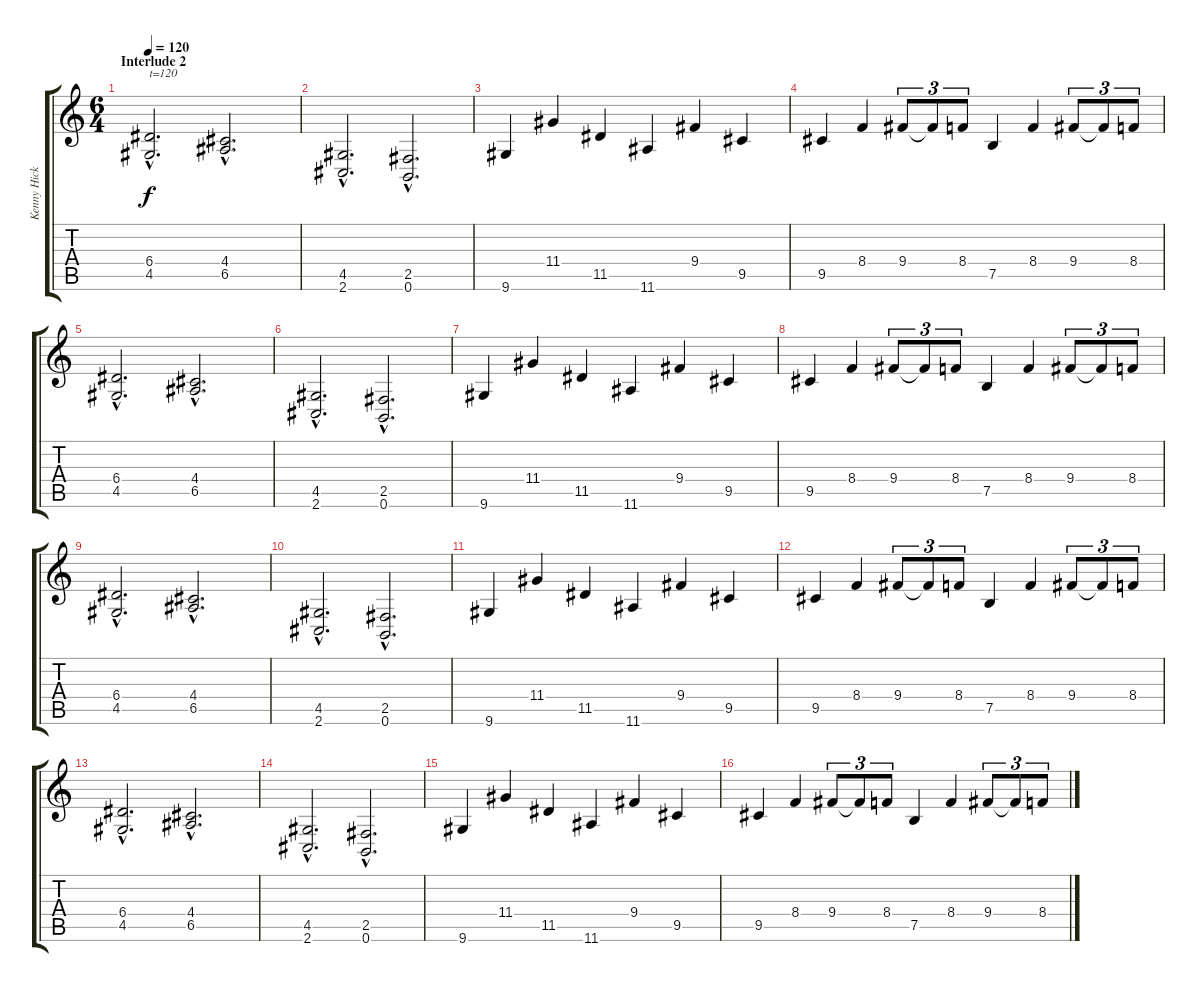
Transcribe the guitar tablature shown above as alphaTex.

\track ("Kenny Hickey  - Guitar" "Kenny Hick") {instrument distortionguitar}
\staff {score tabs}
\tuning (B3 Gb3 D3 A2 E2 B1) {hide}
\ts (6 4)
\section ("" "Interlude 2")
\tempo 120
\clef g2
\ks c
(6.4{hac} 4.5{hac}).2{d txt "t=120" dy f volume 10 balance 0 instrument distortionguitar} (4.4{hac} 6.5{hac}).2{d} |
(4.5{hac} 2.6{hac}).2{d} (2.5{hac} 0.6{hac}).2{d} |
9.6.4 11.4.4 11.5.4 11.6.4 9.4.4 9.5.4 |
9.5.4 8.4.4 9.4.8{tu (3 2)} 9.4{t}.8{tu (3 2)} 8.4.8{tu (3 2)} 7.5.4 8.4.4 9.4.8{tu (3 2)} 9.4{t}.8{tu (3 2)} 8.4.8{tu (3 2)} |
(6.4{hac} 4.5{hac}).2{d} (4.4{hac} 6.5{hac}).2{d} |
(4.5{hac} 2.6{hac}).2{d} (2.5{hac} 0.6{hac}).2{d} |
9.6.4 11.4.4 11.5.4 11.6.4 9.4.4 9.5.4 |
9.5.4 8.4.4 9.4.8{tu (3 2)} 9.4{t}.8{tu (3 2)} 8.4.8{tu (3 2)} 7.5.4 8.4.4 9.4.8{tu (3 2)} 9.4{t}.8{tu (3 2)} 8.4.8{tu (3 2)} |
(6.4{hac} 4.5{hac}).2{d} (4.4{hac} 6.5{hac}).2{d} |
(4.5{hac} 2.6{hac}).2{d} (2.5{hac} 0.6{hac}).2{d} |
9.6.4 11.4.4 11.5.4 11.6.4 9.4.4 9.5.4 |
9.5.4 8.4.4 9.4.8{tu (3 2)} 9.4{t}.8{tu (3 2)} 8.4.8{tu (3 2)} 7.5.4 8.4.4 9.4.8{tu (3 2)} 9.4{t}.8{tu (3 2)} 8.4.8{tu (3 2)} |
(6.4{hac} 4.5{hac}).2{d} (4.4{hac} 6.5{hac}).2{d} |
(4.5{hac} 2.6{hac}).2{d} (2.5{hac} 0.6{hac}).2{d} |
9.6.4 11.4.4 11.5.4 11.6.4 9.4.4 9.5.4 |
9.5.4 8.4.4 9.4.8{tu (3 2)} 9.4{t}.8{tu (3 2)} 8.4.8{tu (3 2)} 7.5.4 8.4.4 9.4.8{tu (3 2)} 9.4{t}.8{tu (3 2)} 8.4.8{tu (3 2)}
